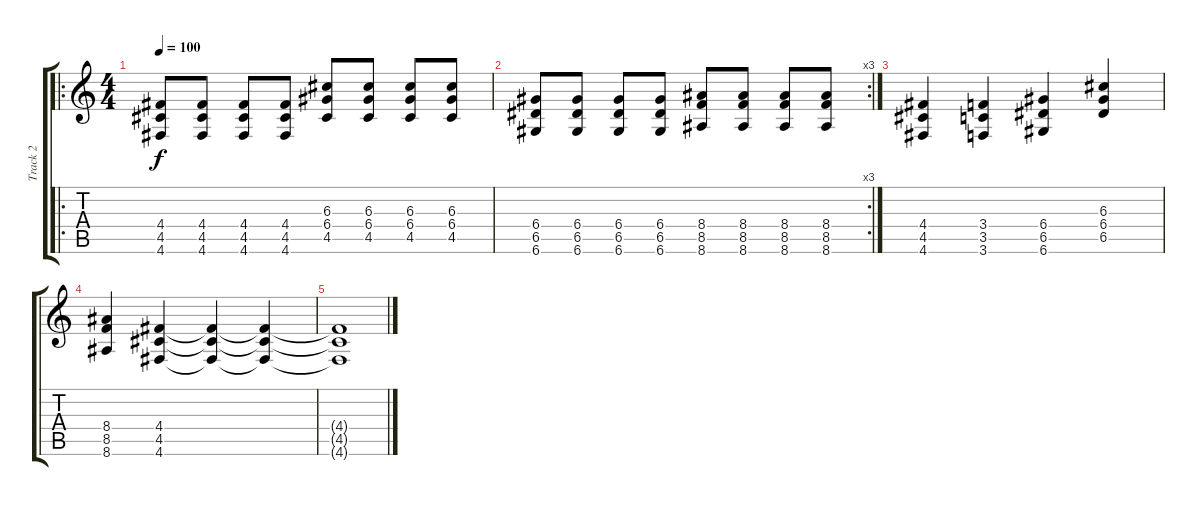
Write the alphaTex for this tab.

\track ("Track 2" "Track 2") {instrument distortionguitar}
\staff {score tabs}
\tuning (E4 B3 G3 D3 A2 D2) {hide}
\ro
\ts (4 4)
\tempo 100
\clef g2
\ks c
(4.4 4.5 4.6).8{dy f} (4.4 4.5 4.6).8 (4.4 4.5 4.6).8 (4.4 4.5 4.6).8 (6.3 6.4 4.5).8 (6.3 6.4 4.5).8 (6.3 6.4 4.5).8 (6.3 6.4 4.5).8 |
\rc 3
(6.4 6.5 6.6).8 (6.4 6.5 6.6).8 (6.4 6.5 6.6).8 (6.4 6.5 6.6).8 (8.4 8.5 8.6).8 (8.4 8.5 8.6).8 (8.4 8.5 8.6).8 (8.4 8.5 8.6).8 |
(4.4 4.5 4.6).4 (3.4 3.5 3.6).4 (6.4 6.5 6.6).4 (6.3 6.4 6.5).4 |
(8.4 8.5 8.6).4 (4.4 4.5 4.6).4 (4.4{t} 4.5{t} 4.6{t}).4 (4.4{t} 4.5{t} 4.6{t}).4 |
(4.4{t} 4.5{t} 4.6{t}).1
